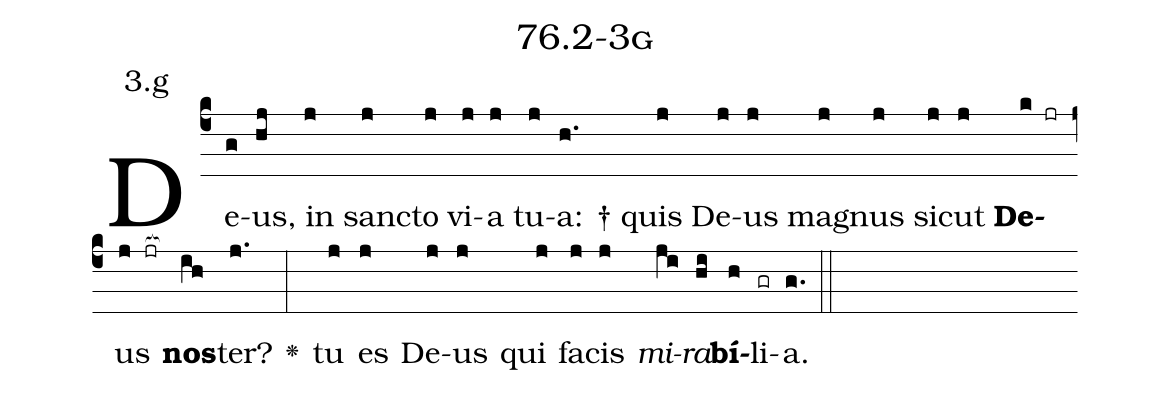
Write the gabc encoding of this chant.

name: 76.2-3g;
annotation: 3.g;
%%
(c4)De(g)us,(hj) in(j) sanc(j)to(j) vi(j)a(j) tu(j)a: †(h.) quis(j) De(j)us(j) ma(j)gnus(j) sic(j)ut(j) <b>De</b>(k jr)us(j jr[ocb:1{]) <b>nos</b>(ih[ocb:0}])ter?(j.) <v>\greheightstar</v>(:) tu(j) es(j) De(j)us(j) qui(j) fa(j)cis(j) <i>mi</i>(ji)<i>ra</i>(hi)<b>bí</b>(h)li(gr)a.(g.) (::)


%E(j) u(j) o(ji) u(hi) a(h) e.(g.) (::)
